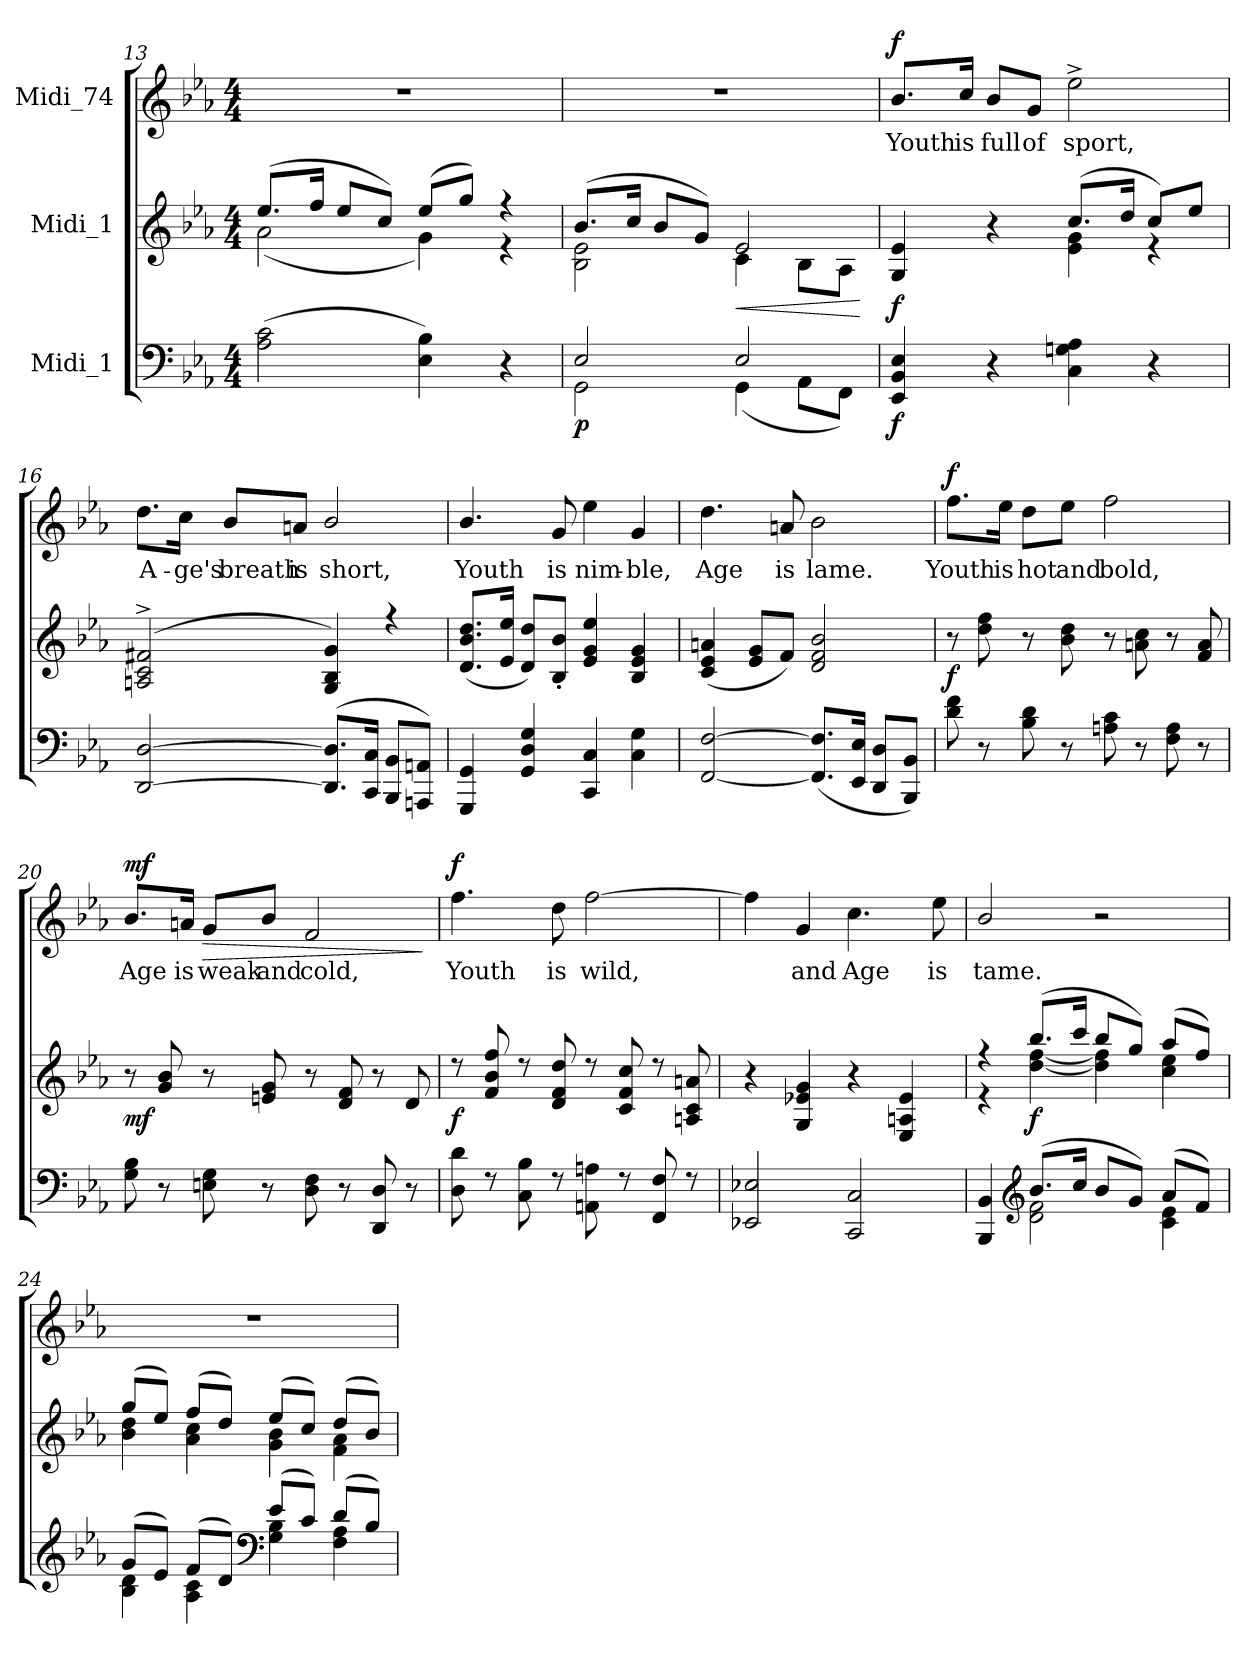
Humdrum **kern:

**kern	**dynam	**kern	**dynam	**kern	**text	**dynam
*part3	*part3	*part2	*part2	*part1	*part1	*part1
*staff3	*staff3	*staff2	*staff2	*staff1	*staff1	*staff1
*I"Midi_1	*	*I"Midi_1	*	*I"Midi_74	*	*
!!LO:LB:g=z
*clefF4	*	*clefG2	*	*clefG2	*	*
*k[b-e-a-]	*	*k[b-e-a-]	*	*k[b-e-a-]	*	*
*E-:	*	*E-:	*	*E-:	*	*
*M4/4	*	*M4/4	*	*M4/4	*	*
=13	=13	=13	=13	=13	=13	=13
*^	*	*^	*	*	*	*
(>2A-\ 2c\	2ryy	.	(>8.ee-/L	(<2a-\	.	1r	.	.
.	.	.	16ff/J	.	.	.	.	.
.	.	.	8ee-/L	.	.	.	.	.
.	.	.	8cc/J)	.	.	.	.	.
4E-\ 4B-\)	2ryy	.	(>8ee-/L	4g\)	.	.	.	.
.	.	.	8gg/J)	.	.	.	.	.
4r	.	.	4r	4r	.	.	.	.
=14	=14	=14	=14	=14	=14	=14	=14	=14
!	!	!LO:DY:b	!	!	!	!	!	!
2E-/	2GG\	p	(>8.b-/L	2B-\ 2e-\	.	1r	.	.
.	.	.	16cc/J	.	.	.	.	.
.	.	.	8b-/L	.	.	.	.	.
.	.	.	8g/J)	.	.	.	.	.
!	!	!	!	!	!LO:HP:b	!	!	!
2E-/	(<4GG\	.	2e-/	4c\	<	.	.	.
.	8AA-\L	.	.	8B-\L	.	.	.	.
.	8FF\J)	.	.	8A-\J	.	.	.	.
*v	*v	*	*	*	*	*	*	*
*	*	*v	*v	*	*	*	*
.	.	.	[	.	.	.
=15	=15	=15	=15	=15	=15	=15
*^	*	*^	*	*	*	*
!	!	!LO:DY:b	!	!	!LO:DY:b	!	!LO:LY:b	!LO:DY:b
4EE- 4BB- 4E-	2ryy	f	4G/ 4e-/	4ryy	f	8.b-/L	Youth	f
!	!	!	!	!	!	!	!LO:LY:b	!
.	.	.	.	.	.	16cc/Jk	is	.
!	!	!	!	!	!	!	!LO:LY:b	!
4r	.	.	4r	4ryy	.	8b-/L	full	.
!	!	!	!	!	!	!	!LO:LY:b	!
.	.	.	.	.	.	8g/J	of	.
!	!	!	!	!	!	!	!LO:LY:b	!
4C\ 4Gn\ 4A-\	2ryy	.	(>8.cc/L	4e-\ 4g\	.	2ee-^	sport,	.
.	.	.	16dd/J	.	.	.	.	.
4r	.	.	8cc/L)	4r	.	.	.	.
.	.	.	8ee-/J	.	.	.	.	.
=16	=16	=16	=16	=16	=16	=16	=16	=16
!	!	!	!	!	!	!	!LO:LY:b	!
[2DD [2D	1ryy	.	(>2An/^ 2c/^ 2f#X/^	1ryy	.	8.dd\L	A-	.
!	!	!	!	!	!	!	!LO:LY:b	!
.	.	.	.	.	.	16cc\Jk	-ge's	.
!	!	!	!	!	!	!	!LO:LY:b	!
.	.	.	.	.	.	8b-/L	breath	.
!	!	!	!	!	!	!	!LO:LY:b	!
.	.	.	.	.	.	8an/J	is	.
!	!	!	!	!	!	!	!LO:LY:b	!
(<8.DD] 8.D]L	.	.	4G/ 4B-/ 4g/)	.	.	2b-/	short,	.
16CC 16CJ	.	.	.	.	.	.	.	.
8BBB- 8BB-L	.	.	4r	.	.	.	.	.
8AAAn 8AAnJ)	.	.	.	.	.	.	.	.
*v	*v	*	*	*	*	*	*	*
*	*	*v	*v	*	*	*	*
!!LO:LB:g=z
=17	=17	=17	=17	=17	=17	=17
!	!	!	!	!	!LO:LY:b	!
4GGG 4GG	.	(<8.d 8.b- 8.ddL	.	4.b-/	Youth	.
.	.	16e- 16ee-J	.	.	.	.
4GG 4D 4G	.	8d 8ddL)	.	.	.	.
!	!	!	!	!	!LO:LY:b	!
.	.	8B-' 8b-'J	.	8g	is	.
!	!	!	!	!	!LO:LY:b	!
4CC 4C	.	4e- 4g 4ee-	.	4ee-	nim-	.
!	!	!	!	!	!LO:LY:b	!
4C 4G	.	4B- 4e- 4g	.	4g	-ble,	.
=18	=18	=18	=18	=18	=18	=18
!	!	!	!	!	!LO:LY:b	!
[2FF [2F	.	(<4c 4e- 4an	.	4.dd	Age	.
.	.	8e- 8gL	.	.	.	.
!	!	!	!	!	!LO:LY:b	!
.	.	8fJ)	.	8an	is	.
!	!	!	!	!	!LO:LY:b	!
(<8.FF] 8.F]L	.	2d 2f 2b-	.	2b-	lame.	.
16EE- 16E-J	.	.	.	.	.	.
8DD 8DL	.	.	.	.	.	.
8BBB- 8BB-J)	.	.	.	.	.	.
=19	=19	=19	=19	=19	=19	=19
!	!	!	!LO:DY:b	!	!LO:LY:b	!LO:DY:b
8d 8f	.	8r	f	8.ff\L	Youth	f
8r	.	8dd 8ff	.	.	.	.
!	!	!	!	!	!LO:LY:b	!
.	.	.	.	16ee-\Jk	is	.
!	!	!	!	!	!LO:LY:b	!
8B- 8d	.	8r	.	8dd\L	hot	.
!	!	!	!	!	!LO:LY:b	!
8r	.	8b- 8dd	.	8ee-\J	and	.
!	!	!	!	!	!LO:LY:b	!
8An 8c	.	8r	.	2ff	bold,	.
8r	.	8an 8cc	.	.	.	.
8F 8A	.	8r	.	.	.	.
8r	.	8f 8a	.	.	.	.
=20	=20	=20	=20	=20	=20	=20
!	!	!	!LO:DY:b	!	!LO:LY:b	!LO:DY:b
8G 8B-	.	8r	mf	8.b-/L	Age	mf
8r	.	8g 8b-	.	.	.	.
!	!	!	!	!	!LO:LY:b	!
.	.	.	.	16an/Jk	is	.
!	!	!	!	!	!LO:LY:b	!LO:HP:b
8En 8G	.	8r	.	8g/L	weak	>
!	!	!	!	!	!LO:LY:b	!
8r	.	8en 8g	.	8b-/J	and	.
!	!	!	!	!	!LO:LY:b	!
8D 8F	.	8r	.	2f	cold,	.
8r	.	8d 8f	.	.	.	.
8DD 8D	.	8r	.	.	.	.
8r	.	8d	.	.	.	.
.	.	.	.	.	.	]
!!LO:LB:g=z
=21	=21	=21	=21	=21	=21	=21
*^	*	*^	*	*	*	*
!	!	!	!	!	!LO:DY:b	!	!LO:LY:b	!LO:DY:b
8D\ 8d\	1ryy	.	8r	1ryy	f	4.ff	Youth	f
8r	.	.	8f/ 8b-/ 8ff/	.	.	.	.	.
8C\ 8B-\	.	.	8r	.	.	.	.	.
!	!	!	!	!	!	!	!LO:LY:b	!
8r	.	.	8d/ 8f/ 8dd/	.	.	8dd	is	.
!	!	!	!	!	!	!	!LO:LY:b	!
8AAn\ 8An\	.	.	8r	.	.	[2ff	wild,	.
8r	.	.	8c/ 8f/ 8cc/	.	.	.	.	.
8FF/ 8F/	.	.	8r	.	.	.	.	.
8r	.	.	8An/ 8c/ 8an/	.	.	.	.	.
=22	=22	=22	=22	=22	=22	=22	=22	=22
2EE-X/ 2E-X/	2ryy	.	4r	2ryy	.	4ff]	.	.
!	!	!	!	!	!	!	!LO:LY:b	!
.	.	.	4G/ 4e-X/ 4g/	.	.	4g	and	.
!	!	!	!	!	!	!	!LO:LY:b	!
2CC/ 2C/	2ryy	.	4r	2ryy	.	4.cc	Age	.
.	.	.	4E-/ 4An/ 4e-/	.	.	.	.	.
!	!	!	!	!	!	!	!LO:LY:b	!
.	.	.	.	.	.	8ee-	is	.
=23	=23	=23	=23	=23	=23	=23	=23	=23
!	!	!	!	!	!	!	!LO:LY:b	!
4BBB-/ 4BB-/	4ryy	.	4r	4r	.	2b-/	tame.	.
*clefG2	*	*	*	*	*	*	*	*
!	!	!	!	!	!LO:DY:b	!	!	!
(>8.b-/L	2d\ 2f\	.	(>8.bb-/L	[4dd\ [4ff\	f	.	.	.
16cc/J	.	.	16ccc/J	.	.	.	.	.
8b-/L	.	.	8bb-/L	4dd\] 4ff\]	.	2r	.	.
8g/J)	.	.	8gg/J)	.	.	.	.	.
(>8a-/L	4c\ 4e-\	.	(>8aa-/L	4cc\ 4ee-\	.	.	.	.
8f/J)	.	.	8ff/J)	.	.	.	.	.
=24	=24	=24	=24	=24	=24	=24	=24	=24
(>8g/L	4B-\ 4d\	.	(>8gg/L	4b-\ 4dd\	.	1r	.	.
8e-/J)	.	.	8ee-/J)	.	.	.	.	.
(>8f/L	4A-\ 4c\	.	(>8ff/L	4a-\ 4cc\	.	.	.	.
8d/J)	.	.	8dd/J)	.	.	.	.	.
*clefF4	*	*	*	*	*	*	*	*
(>8e-/L	4G\ 4B-\	.	(>8ee-/L	4g\ 4b-\	.	.	.	.
8c/J)	.	.	8cc/J)	.	.	.	.	.
(>8d/L	4F\ 4A-\	.	(>8dd/L	4f\ 4a-\	.	.	.	.
8B-/J)	.	.	8b-/J)	.	.	.	.	.
*v	*v	*	*	*	*	*	*	*
*	*	*v	*v	*	*	*	*
=	=	=	=	=	=	=
*-	*-	*-	*-	*-	*-	*-
